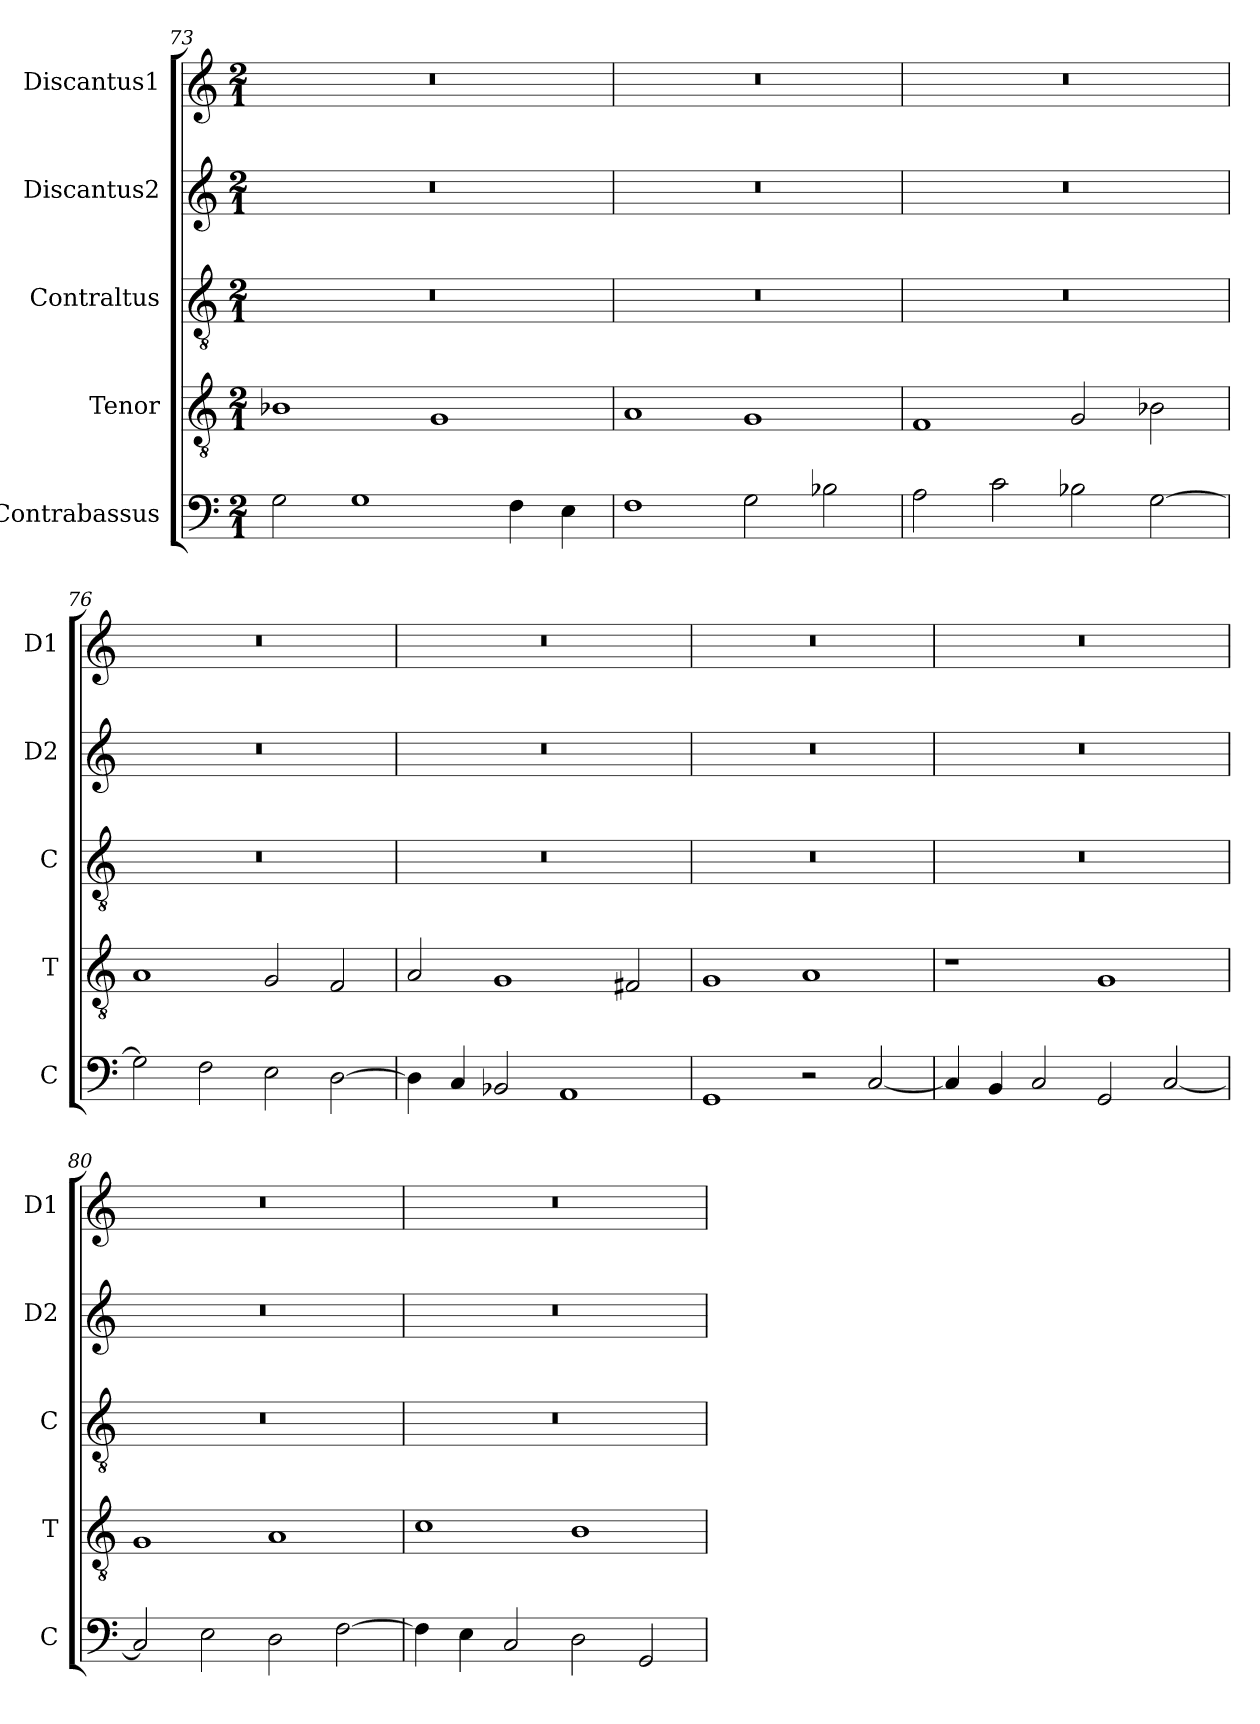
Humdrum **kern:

**kern	**kern	**kern	**kern	**kern
*part5	*part4	*part3	*part2	*part1
*staff5	*staff4	*staff3	*staff2	*staff1
*I"Contrabassus	*I"Tenor	*I"Contraltus	*I"Discantus2	*I"Discantus1
*I'C	*I'T	*I'C	*I'D2	*I'D1
*clefF4	*clefGv2	*clefGv2	*clefG2	*clefG2
*k[]	*k[]	*k[]	*k[]	*k[]
*M2/1	*M2/1	*M2/1	*M2/1	*M2/1
=73	=73	=73	=73	=73
2G\	1B-X	0r	0r	0r
1G	.	.	.	.
.	1G	.	.	.
4F\	.	.	.	.
4E\	.	.	.	.
=74	=74	=74	=74	=74
1F	1A	0r	0r	0r
2G\	1G	.	.	.
2B-X\	.	.	.	.
=75	=75	=75	=75	=75
2A\	1F	0r	0r	0r
2c\	.	.	.	.
2B-X\	2G/	.	.	.
[2G\	2B-X\	.	.	.
=76	=76	=76	=76	=76
2G\]	1A	0r	0r	0r
2F\	.	.	.	.
2E\	2G/	.	.	.
[2D\	2F/	.	.	.
=77	=77	=77	=77	=77
4D\]	2A/	0r	0r	0r
4C/	.	.	.	.
2BB-X/	1G	.	.	.
1AA	.	.	.	.
.	2F#X/	.	.	.
=78	=78	=78	=78	=78
1GG	1G	0r	0r	0r
2r	1A	.	.	.
[2C/	.	.	.	.
=79	=79	=79	=79	=79
4C/]	1r	0r	0r	0r
4BB/	.	.	.	.
2C/	.	.	.	.
2GG/	1G	.	.	.
[2C/	.	.	.	.
=80	=80	=80	=80	=80
2C/]	1G	0r	0r	0r
2E\	.	.	.	.
2D\	1A	.	.	.
[2F\	.	.	.	.
=81	=81	=81	=81	=81
4F\]	1c	0r	0r	0r
4E\	.	.	.	.
2C/	.	.	.	.
2D\	1B	.	.	.
2GG/	.	.	.	.
=	=	=	=	=
*-	*-	*-	*-	*-
